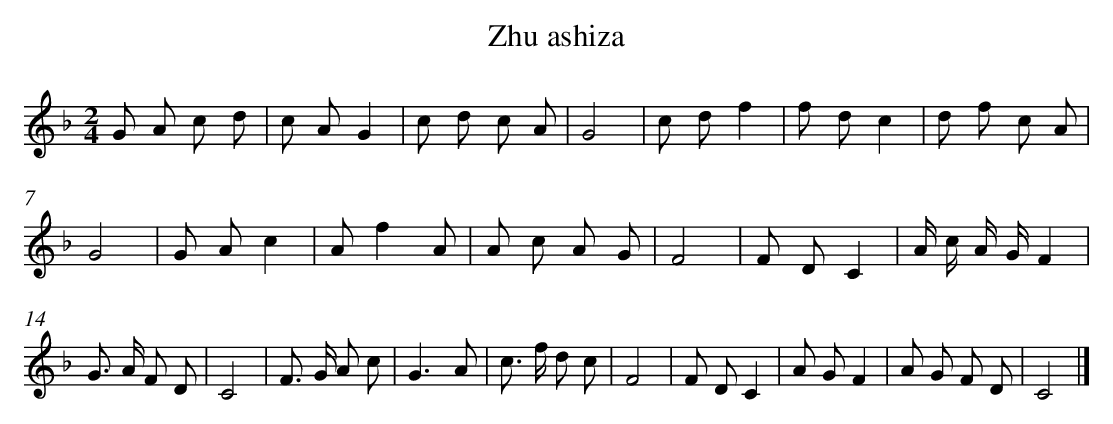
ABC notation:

X:1
T: Zhu ashiza
L: 1/8
M: 2/4
K: F
G A c d [I:setbarnb 1]|
c AG2 |
c d c A |
G4 |
c df2 |
f dc2 |
d f c A |
G4 |
G Ac2 |
Af2A |
A c A G |
F4 |
F DC2 |
A/ c/ A/ G/F2 |
G> A F D |
C4 |
F> G A c |
G3A |
c> f d c |
F4 |
F DC2 |
A GF2 |
A G F D |
C4 |]
